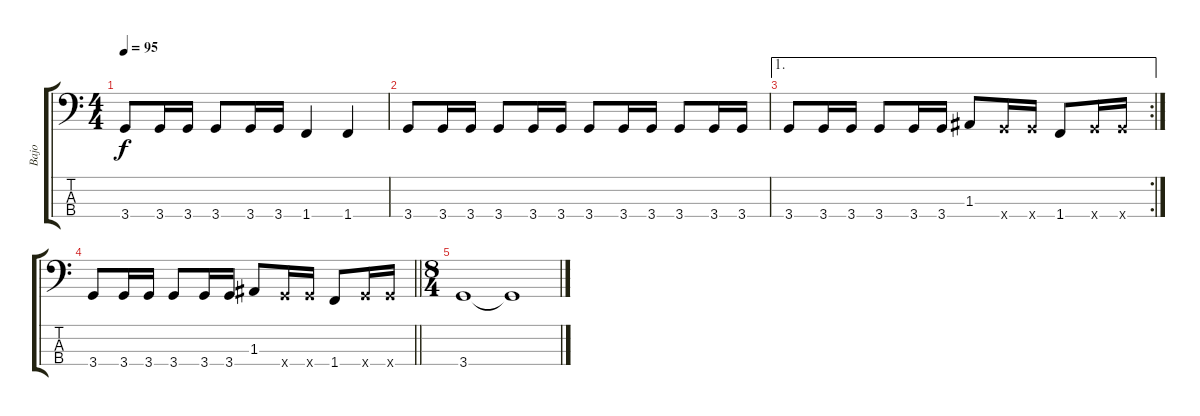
\track ("Bajo" "Bajo") {instrument electricbassfinger}
\staff {score tabs}
\tuning (G2 D2 A1 E1) {hide}
\ts (4 4)
\tempo 95
\clef f4
\ks c
3.4.8{dy f} 3.4.16 3.4.16 3.4.8 3.4.16 3.4.16 1.4.4 1.4.4 |
3.4.8 3.4.16 3.4.16 3.4.8 3.4.16 3.4.16 3.4.8 3.4.16 3.4.16 3.4.8 3.4.16 3.4.16 |
\ae 1
\rc 2
3.4.8 3.4.16 3.4.16 3.4.8 3.4.16 3.4.16 1.3.8 3.4{x}.16 3.4{x}.16 1.4.8 3.4{x}.16 3.4{x}.16 |
\barLineRight lightlight
3.4.8 3.4.16 3.4.16 3.4.8 3.4.16 3.4.16 1.3.8 3.4{x}.16 3.4{x}.16 1.4.8 3.4{x}.16 3.4{x}.16 |
\ts (8 4)
3.4.1 3.4{t}.1{volume 0}
